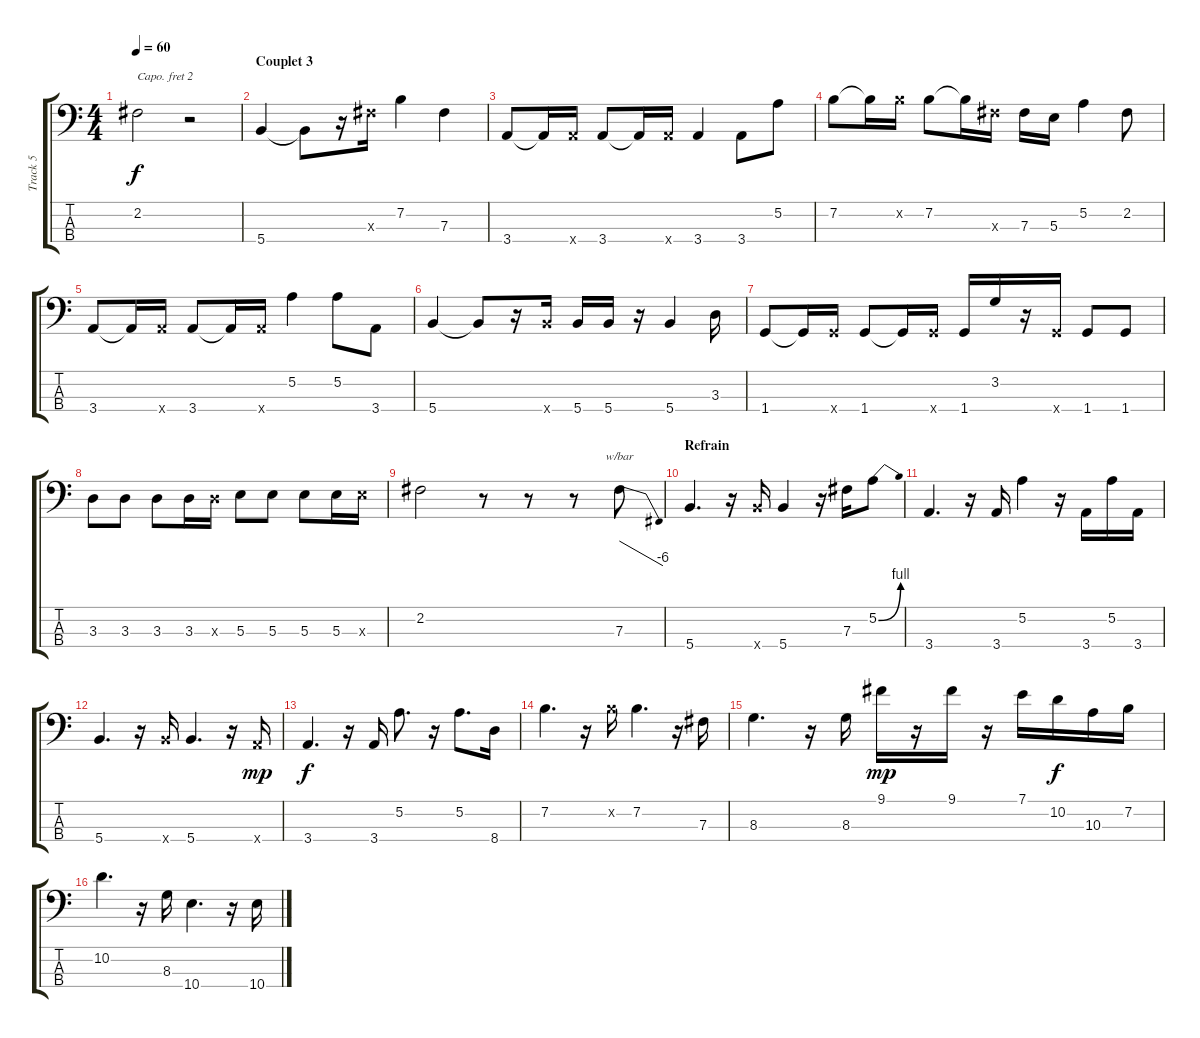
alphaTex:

\track ("Track 5" "Track 5") {instrument electricbassfinger}
\staff {score tabs}
\capo 2
\tuning (G2 D2 A1 E1) {hide}
\ts (4 4)
\tempo 60
\clef f4
\ks c
2.2.2{dy f} r.2 |
\section ("" "Couplet 3")
5.4.4 5.4{t}.8 r.16 7.3{x}.16 7.2.4 7.3.4 |
3.4.8 3.4{t}.16 3.4{x}.16 3.4.8 3.4{t}.16 3.4{x}.16 3.4.4 3.4.8 5.2.8 |
7.2.8 7.2{t}.16 7.2{x}.16 7.2.8 7.2{t}.16 7.3{x}.16 7.3.16 5.3.16 5.2.4 2.2.8 |
3.4.8 3.4{t}.16 3.4{x}.16 3.4.8 3.4{t}.16 3.4{x}.16 5.2.4 5.2.8 3.4.8 |
5.4.4 5.4{t}.8 r.16 5.4{x}.16 5.4.16 5.4.16 r.16 5.4.4 3.3.16 |
1.4.8 1.4{t}.16 1.4{x}.16 1.4.8 1.4{t}.16 1.4{x}.16 1.4.16 3.2.16 r.16 1.4{x}.16 1.4.8 1.4.8 |
3.3.8 3.3.8 3.3.8 3.3.16 3.3{x}.16 5.3.8 5.3.8 5.3.8 5.3.16 5.3{x}.16 |
2.2.2 r.8 r.8 r.8 7.3.8{tbe (dive default 0 0 60 -24)} |
\section ("" "Refrain")
5.4.4{d} r.16 5.4{x}.16 5.4.4 r.16 7.3.16 5.2{be (bend 0 0 60 4)}.8 |
3.4.4{d} r.16 3.4.16 5.2.4 r.16 3.4.16 5.2.16 3.4.16 |
5.4.4{d} r.16 5.4{x}.16 5.4.4{d} r.16 3.4{x}.16{dy mp} |
3.4.4{d dy f} r.16 3.4.16 5.2.8{d} r.16 5.2.8{d} 8.4.16 |
7.2.4{d} r.16 7.2{x}.16 7.2.4{d} r.16 7.3.16 |
8.3.4{d} r.16 8.3.16 9.1.16{dy mp} r.16 9.1.16 r.16 7.1.16 10.2.16{dy f} 10.3.16 7.2.16 |
10.2.4{d} r.16 8.3.16 10.4.4{d} r.16 10.4.16
